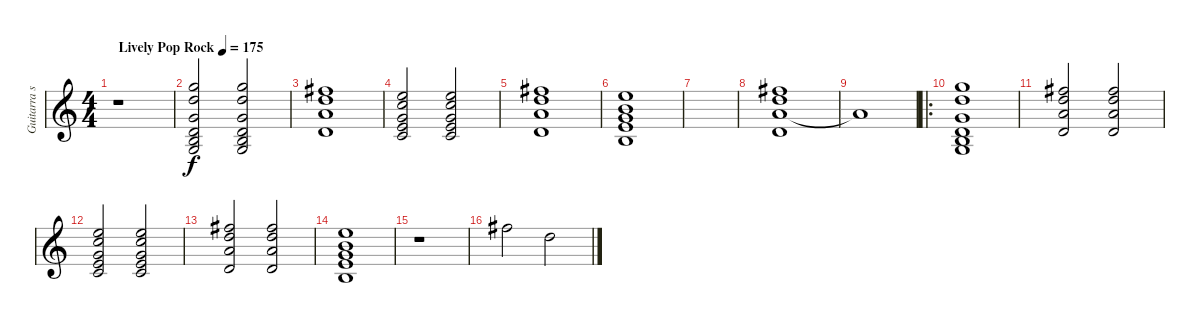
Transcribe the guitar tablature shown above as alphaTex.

\track ("Guitarra segunda" "Guitarra s") {instrument electricguitarclean}
\staff {score}
\tuning (E4 B3 G3 D3 A2 E2) {hide}
\ts (4 4)
\tempo (175 "Lively Pop Rock")
\clef g2
\ks c
r.1{dy f instrument electricguitarclean} |
(3.1 3.2 0.3 0.4 2.5 3.6).2 (3.1 3.2 0.3 0.4 2.5 3.6).2 |
(2.1 3.2 2.3 0.4).1 |
(0.1 1.2 0.3 2.4 3.5).2 (0.1 1.2 0.3 2.4 3.5).2 |
(2.1 3.2 2.3 0.4).1{bu 240} |
(0.1 0.2 0.3 2.4 2.5).1{bu 240} |
|
(2.1 3.2 2.3 0.4).1{bu 120} |
2.3{t}.1 |
\ro
(3.1 3.2 0.3 0.4 2.5 3.6).1{bu 60} |
(2.1 3.2 2.3 0.4).2{bu 60} (2.1 3.2 2.3 0.4).2 |
(0.1 1.2 0.3 2.4 3.5).2{bu 30} (0.1 1.2 0.3 2.4 3.5).2 |
(2.1 3.2 2.3 0.4).2{bu 240} (2.1 3.2 2.3 0.4).2 |
(0.1 0.2 0.3 2.4 2.5).1{bu 240} |
r.1 |
2.1.2 3.2.2
